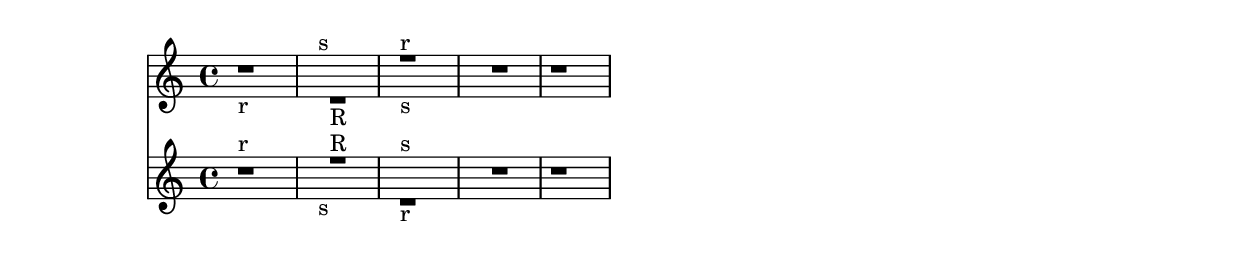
\version "2.21.0"

\header {
  texidoc = "Different kinds of silence are not merged into the shared voice even if they begin and end simultaneously; however, when rests and skips are present in the same part, the skips are ignored."
}

\score { <<
  \new Staff {
    \partCombine
      \relative f' { R1^"R" | s1^"s" | r1^"r" | << R1 s1 s4 >> | << r1 s2 s4 >> }
      \relative f' { r1_"r" | R1_"R" | s1_"s" | << s4 s1 R1 >> | << s4 s2 r1 >> }
  }
  \new Staff {
    \partCombine
      \relative f' { r1^"r" | R1^"R" | s1^"s" | << s4 s1 R1 >> | << s4 s2 r1 >> }
      \relative f' { R1_"R" | s1_"s" | r1_"r" | << R1 s1 s4 >> | << r1 s2 s4 >> }
  }
>> }
